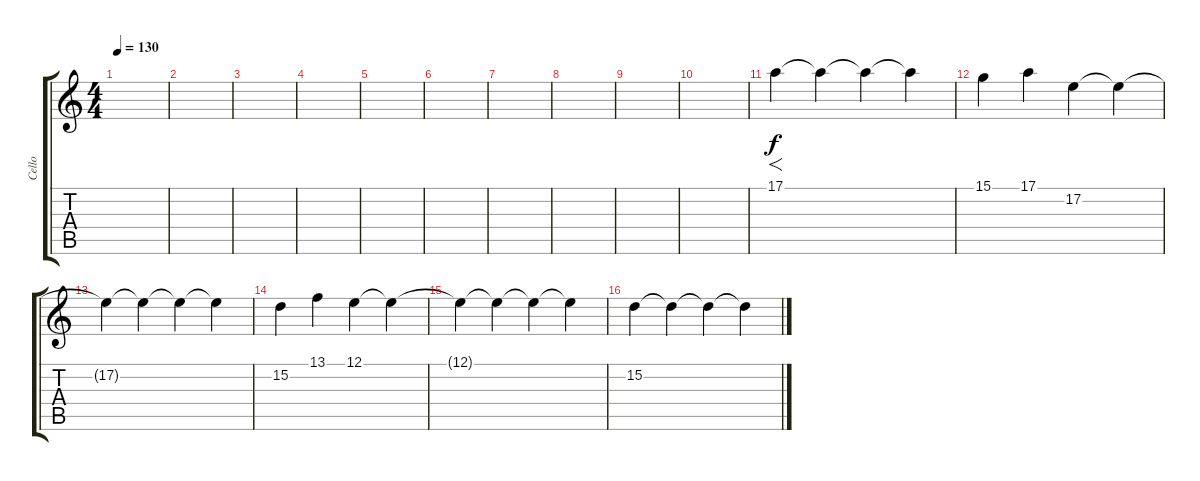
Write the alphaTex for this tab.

\track ("Cello" "Cello") {instrument cello}
\staff {score tabs}
\tuning (E4 B3 G3 D3 A2 E2) {hide}
\ts (4 4)
\tempo 130
\clef g2
\ks c
|
|
|
|
|
|
|
|
|
|
17.1.4{f} 17.1{t}.4 17.1{t}.4 17.1{t}.4 |
15.1.4 17.1.4 17.2.4 17.2{t}.4 |
17.2{t}.4 17.2{t}.4 17.2{t}.4 17.2{t}.4 |
15.2.4 13.1.4 12.1.4 12.1{t}.4 |
12.1{t}.4 12.1{t}.4 12.1{t}.4 12.1{t}.4 |
15.2.4 15.2{t}.4 15.2{t}.4 15.2{t}.4
